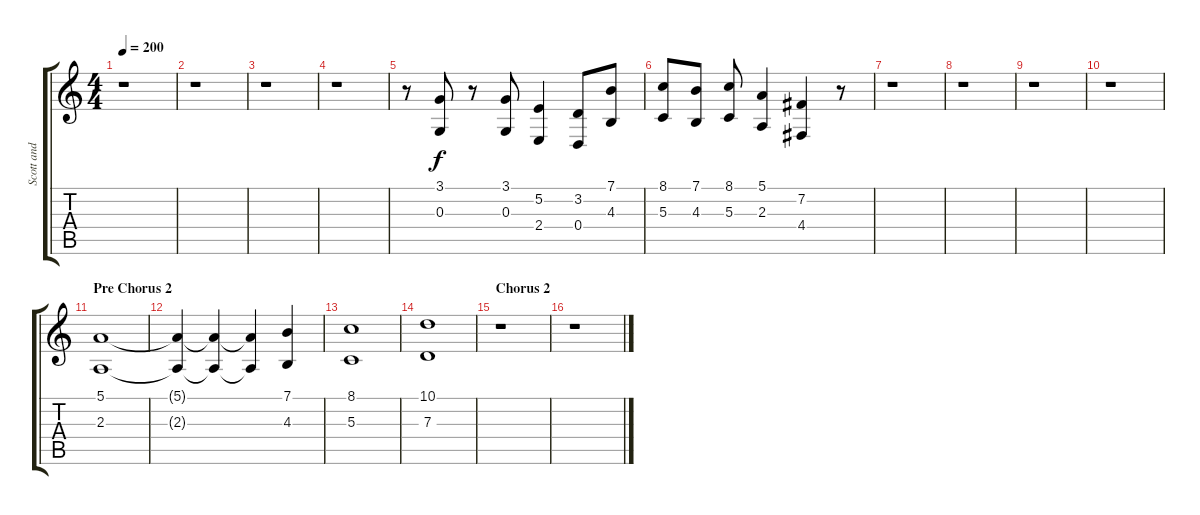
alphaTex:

\track ("Scott and Tavis (Trumpet)" "Scott and ") {instrument trumpet}
\staff {score tabs}
\tuning (E4 B3 G3 D3 A2 E2) {hide}
\ts (4 4)
\tempo 200
\clef g2
\ks c
r.1{dy f} |
r.1 |
r.1 |
r.1 |
r.8 (3.1 0.3).8 r.8 (3.1 0.3).8 (5.2 2.4).4 (3.2 0.4).8 (7.1 4.3).8 |
(8.1 5.3).8 (7.1 4.3).8 (8.1 5.3).8 (5.1 2.3).4 (7.2 4.4).4 r.8 |
r.1 |
r.1 |
r.1 |
r.1 |
\section ("" "Pre Chorus 2")
(5.1 2.3).1 |
(5.1{t} 2.3{t}).4 (5.1{t} 2.3{t}).4 (5.1{t} 2.3{t}).4 (7.1 4.3).4 |
(8.1 5.3).1 |
(10.1 7.3).1 |
\section ("" "Chorus 2")
r.1 |
r.1
